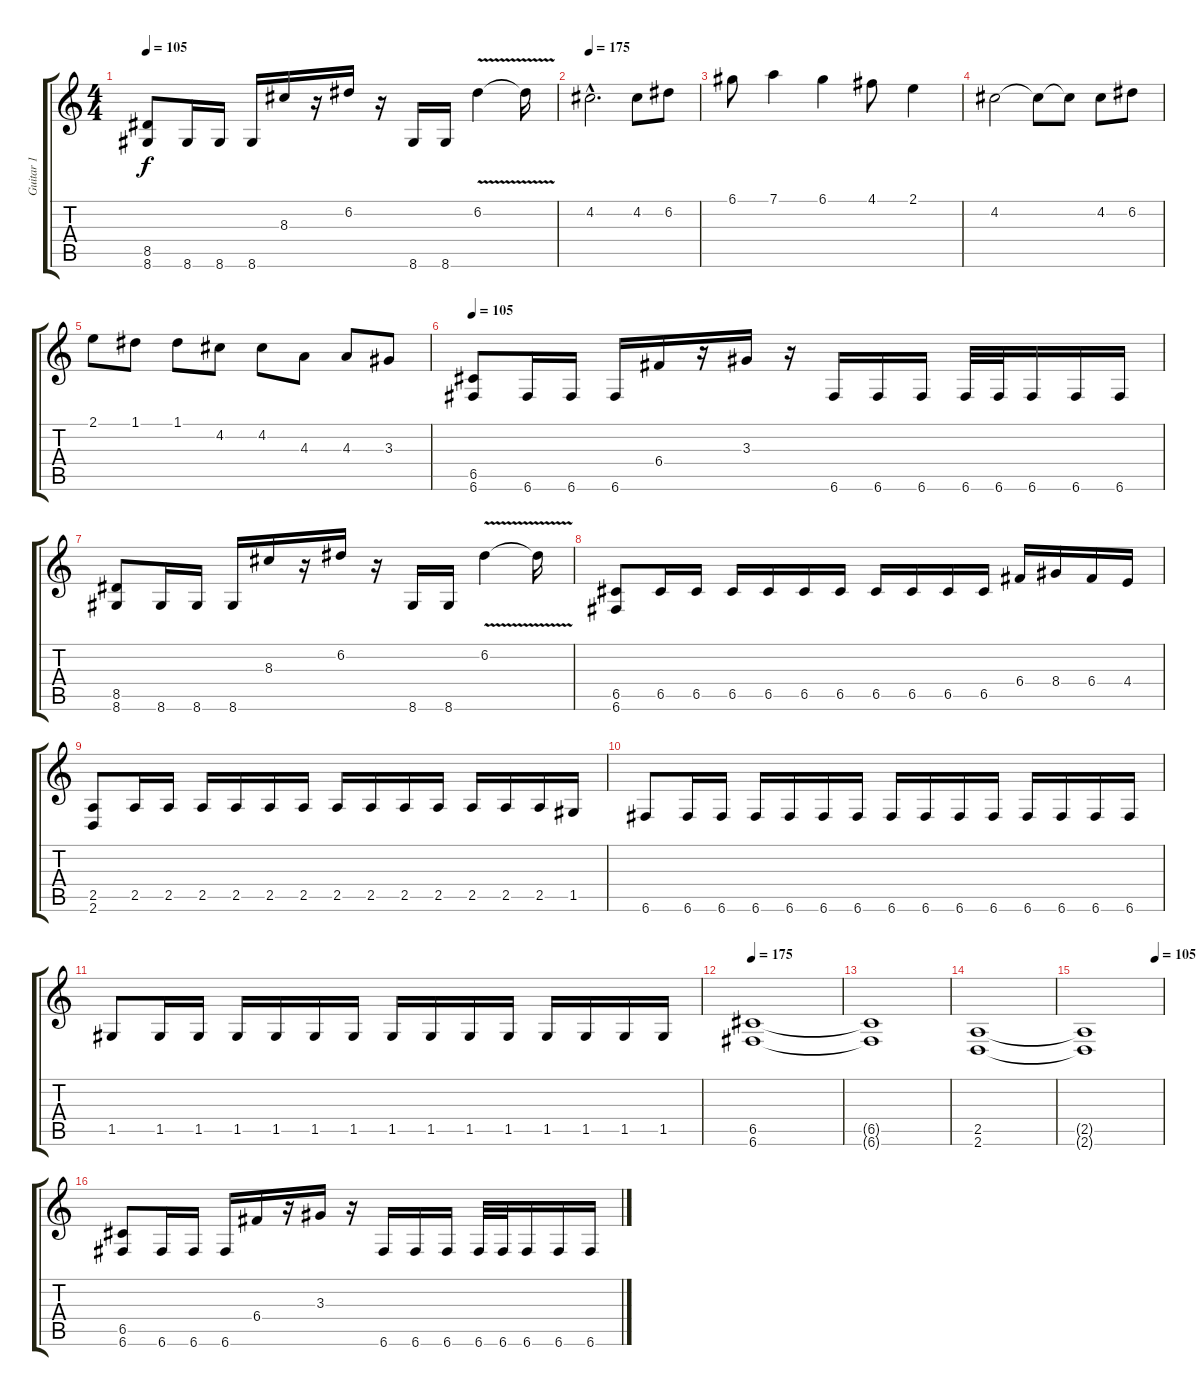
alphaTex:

\track ("Guitar 1" "Guitar 1") {instrument overdrivenguitar}
\staff {score tabs}
\tuning (D4 A3 F3 C3 G2 C2) {hide}
\ts (4 4)
\tempo 105
\clef g2
\ks c
(8.5 8.6).8{dy f} 8.6.16 8.6.16 8.6.16 8.3.16 r.16 6.2.16 r.16 8.6.16 8.6.16 6.2{v}.4 6.2{t}.16 |
\tempo 175
4.2{hac}.2{d} 4.2.8 6.2.8 |
6.1.8 7.1.4 6.1.4 4.1.8 2.1.4 |
4.2.2 4.2{t}.8 4.2{t}.8 4.2.8 6.2.8 |
2.1.8 1.1.8 1.1.8 4.2.8 4.2.8 4.3.8 4.3.8 3.3.8 |
\tempo 105
(6.5 6.6).8 6.6.16 6.6.16 6.6.16 6.4.16 r.16 3.3.16 r.16 6.6.16 6.6.16 6.6.16 6.6.32 6.6.32 6.6.16 6.6.16 6.6.16 |
(8.5 8.6).8 8.6.16 8.6.16 8.6.16 8.3.16 r.16 6.2.16 r.16 8.6.16 8.6.16 6.2{v}.4 6.2{t}.16 |
(6.5 6.6).8{volume 12} 6.5.16{instrument electricguitarmuted} 6.5.16 6.5.16 6.5.16 6.5.16 6.5.16 6.5.16 6.5.16 6.5.16 6.5.16 6.4.16 8.4.16 6.4.16 4.4.16 |
(2.5 2.6).8{instrument overdrivenguitar} 2.5.16{instrument electricguitarmuted} 2.5.16 2.5.16 2.5.16 2.5.16 2.5.16 2.5.16 2.5.16 2.5.16 2.5.16 2.5.16 2.5.16 2.5.16 1.5.16 |
6.6.8{instrument overdrivenguitar} 6.6.16{instrument electricguitarmuted} 6.6.16 6.6.16 6.6.16 6.6.16 6.6.16 6.6.16 6.6.16 6.6.16 6.6.16 6.6.16 6.6.16 6.6.16 6.6.16 |
1.5.8{instrument overdrivenguitar} 1.5.16{instrument electricguitarmuted} 1.5.16 1.5.16 1.5.16 1.5.16 1.5.16 1.5.16 1.5.16 1.5.16 1.5.16 1.5.16 1.5.16 1.5.16 1.5.16 |
\tempo 175
(6.5 6.6).1{instrument overdrivenguitar} |
(6.5{t} 6.6{t}).1 |
(2.5 2.6).1 |
\tempo (105 0.90625)
(2.5{t} 2.6{t}).1 |
(6.5 6.6).8 6.6.16 6.6.16 6.6.16 6.4.16 r.16 3.3.16 r.16 6.6.16 6.6.16 6.6.16 6.6.32 6.6.32 6.6.16 6.6.16 6.6.16
